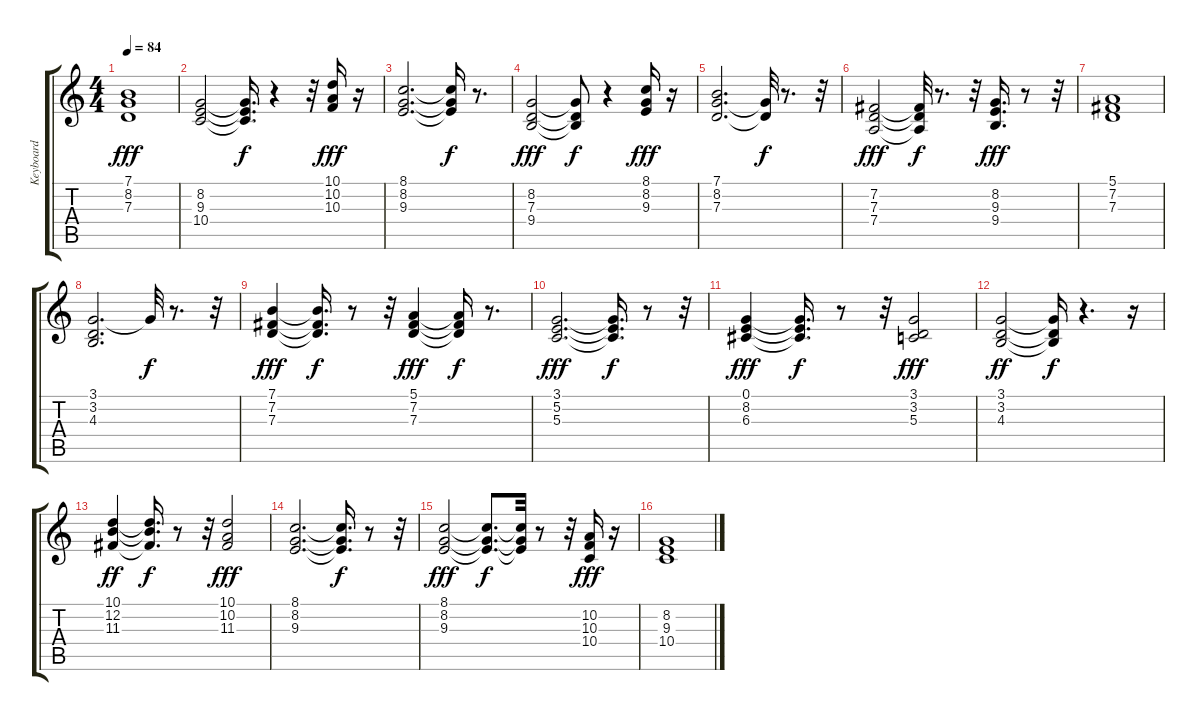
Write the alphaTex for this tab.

\track ("Keyboard" "Keyboard") {instrument electricpiano2}
\staff {score tabs}
\tuning (E4 B3 G3 D3 A2 E2) {hide}
\ts (4 4)
\tempo 84
\clef g2
\ks c
(7.1 8.2 7.3).1{dy fff} |
(8.2 9.3 10.4).2 (8.2{t} 9.3{t} 10.4{t}).16{d dy f} r.4 r.32 (10.1 10.2 10.3).16{dy fff} r.16 |
(8.1 8.2 9.3).2{d} (8.1{t} 8.2{t} 9.3{t}).16{dy f} r.8{d} |
(8.2 7.3 9.4).2{dy fff} (8.2{t} 7.3{t} 9.4{t}).8{dy f} r.4 (8.1 8.2 9.3).16{dy fff} r.16 |
(7.1 8.2 7.3).2{d} (8.2{t} 7.3{t}).32{dy f} r.8{d} r.32 |
(7.2 7.3 7.4).2{dy fff} (7.2{t} 7.3{t} 7.4{t}).32{dy f} r.8{d} r.32 (8.2 9.3 9.4).16{d dy fff} r.8 r.32 |
(5.1 7.2 7.3).1 |
(3.1 3.2 4.3).2{d} 3.1{t}.32{dy f} r.8{d} r.32 |
(7.1 7.2 7.3).4{dy fff} (7.1{t} 7.2{t} 7.3{t}).16{d dy f} r.8 r.32 (5.1 7.2 7.3).4{dy fff} (5.1{t} 7.2{t} 7.3{t}).16{dy f} r.8{d} |
(3.1 5.2 5.3).2{d dy fff} (3.1{t} 5.2{t} 5.3{t}).16{d dy f} r.8 r.32 |
(0.1 8.2 6.3).4{dy fff} (0.1{t} 8.2{t} 6.3{t}).16{d dy f} r.8 r.32 (3.1 3.2 5.3).2{dy fff} |
(3.1 3.2 4.3).2{dy ff} (3.1{t} 3.2{t} 4.3{t}).16{dy f} r.4{d} r.16 |
(10.1 12.2 11.3).4{dy ff} (10.1{t} 12.2{t} 11.3{t}).16{d dy f} r.8 r.32 (10.1 10.2 11.3).2{dy fff} |
(8.1 8.2 9.3).2{d} (8.1{t} 8.2{t} 9.3{t}).16{d dy f} r.8 r.32 |
(8.1 8.2 9.3).2{dy fff} (8.1{t} 8.2{t} 9.3{t}).8{d dy f} (8.1{t} 8.2{t} 9.3{t}).32 r.8 r.32 (10.2 10.3 10.4).16{dy fff} r.16 |
(8.2 9.3 10.4).1
